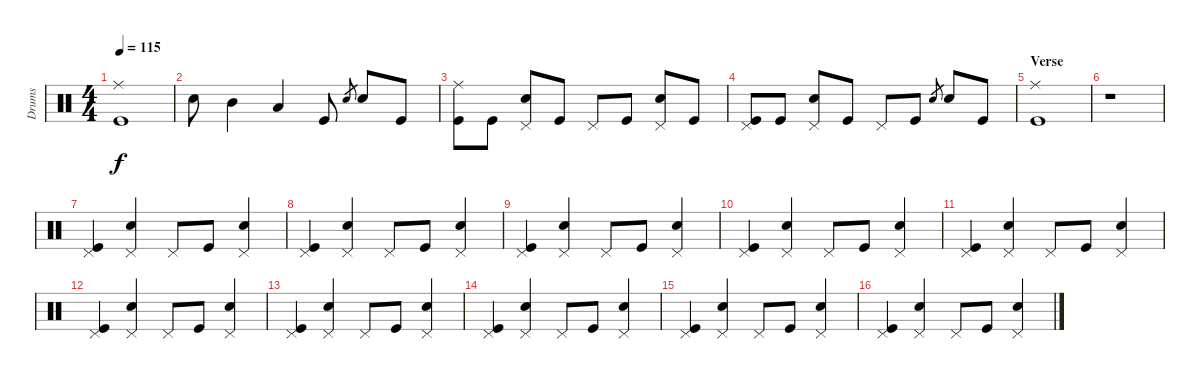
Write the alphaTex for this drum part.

\track ("Drums" "Drums") {instrument percussion}
\staff {score}
\articulation defaults
\ts (4 4)
\tempo 115
\clef neutral
\ks c
("Ride (middle)" "Kick (hit)").1{dy f} |
"Electric Snare (hit)".8 "Mid Tom (hit)".4 "Low Tom (hit)".4 "Kick (hit)".8 "Electric Snare (hit)".8{gr} "Electric Snare (hit)".8 "Kick (hit)".8 |
("Ride (middle)" "Kick (hit)").8 "Kick (hit)".8 ("Pedal Hi-Hat (hit)" "Electric Snare (hit)").8 "Kick (hit)".8 "Pedal Hi-Hat (hit)".8 "Kick (hit)".8 ("Pedal Hi-Hat (hit)" "Electric Snare (hit)").8 "Kick (hit)".8 |
("Pedal Hi-Hat (hit)" "Kick (hit)").8 "Kick (hit)".8 ("Pedal Hi-Hat (hit)" "Electric Snare (hit)").8 "Kick (hit)".8 "Pedal Hi-Hat (hit)".8 "Kick (hit)".8 "Electric Snare (hit)".8{gr} "Electric Snare (hit)".8 "Kick (hit)".8 |
\section ("" "Verse")
("Ride (middle)" "Kick (hit)").1 |
r.1 |
("Pedal Hi-Hat (hit)" "Kick (hit)").4 ("Pedal Hi-Hat (hit)" "Electric Snare (hit)").4 "Pedal Hi-Hat (hit)".8 "Kick (hit)".8 ("Pedal Hi-Hat (hit)" "Electric Snare (hit)").4 |
("Pedal Hi-Hat (hit)" "Kick (hit)").4 ("Pedal Hi-Hat (hit)" "Electric Snare (hit)").4 "Pedal Hi-Hat (hit)".8 "Kick (hit)".8 ("Pedal Hi-Hat (hit)" "Electric Snare (hit)").4 |
("Pedal Hi-Hat (hit)" "Kick (hit)").4 ("Pedal Hi-Hat (hit)" "Electric Snare (hit)").4 "Pedal Hi-Hat (hit)".8 "Kick (hit)".8 ("Pedal Hi-Hat (hit)" "Electric Snare (hit)").4 |
("Pedal Hi-Hat (hit)" "Kick (hit)").4 ("Pedal Hi-Hat (hit)" "Electric Snare (hit)").4 "Pedal Hi-Hat (hit)".8 "Kick (hit)".8 ("Pedal Hi-Hat (hit)" "Electric Snare (hit)").4 |
("Pedal Hi-Hat (hit)" "Kick (hit)").4 ("Pedal Hi-Hat (hit)" "Electric Snare (hit)").4 "Pedal Hi-Hat (hit)".8 "Kick (hit)".8 ("Pedal Hi-Hat (hit)" "Electric Snare (hit)").4 |
("Pedal Hi-Hat (hit)" "Kick (hit)").4 ("Pedal Hi-Hat (hit)" "Electric Snare (hit)").4 "Pedal Hi-Hat (hit)".8 "Kick (hit)".8 ("Pedal Hi-Hat (hit)" "Electric Snare (hit)").4 |
("Pedal Hi-Hat (hit)" "Kick (hit)").4 ("Pedal Hi-Hat (hit)" "Electric Snare (hit)").4 "Pedal Hi-Hat (hit)".8 "Kick (hit)".8 ("Pedal Hi-Hat (hit)" "Electric Snare (hit)").4 |
("Pedal Hi-Hat (hit)" "Kick (hit)").4 ("Pedal Hi-Hat (hit)" "Electric Snare (hit)").4 "Pedal Hi-Hat (hit)".8 "Kick (hit)".8 ("Pedal Hi-Hat (hit)" "Electric Snare (hit)").4 |
("Pedal Hi-Hat (hit)" "Kick (hit)").4 ("Pedal Hi-Hat (hit)" "Electric Snare (hit)").4 "Pedal Hi-Hat (hit)".8 "Kick (hit)".8 ("Pedal Hi-Hat (hit)" "Electric Snare (hit)").4 |
("Pedal Hi-Hat (hit)" "Kick (hit)").4 ("Pedal Hi-Hat (hit)" "Electric Snare (hit)").4 "Pedal Hi-Hat (hit)".8 "Kick (hit)".8 ("Pedal Hi-Hat (hit)" "Electric Snare (hit)").4
